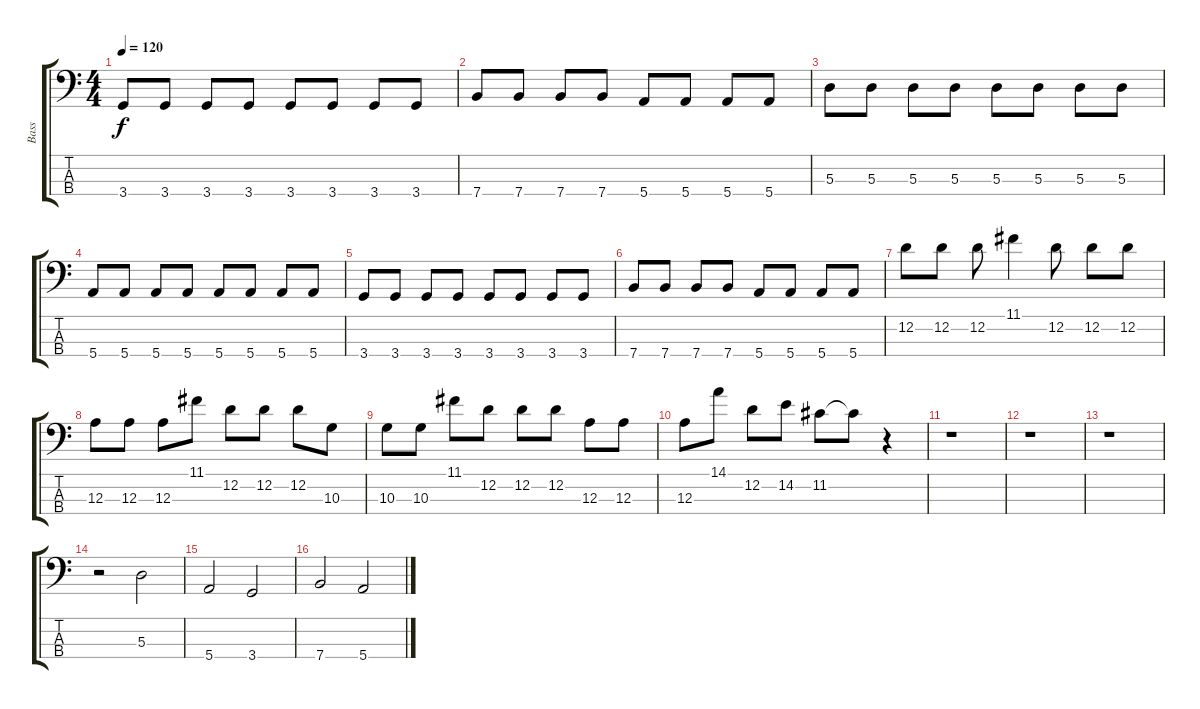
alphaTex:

\track ("Bass" "Bass") {instrument electricbasspick}
\staff {score tabs}
\tuning (G2 D2 A1 E1) {hide}
\ts (4 4)
\tempo 120
\clef f4
\ks c
3.4.8{dy f} 3.4.8 3.4.8 3.4.8 3.4.8 3.4.8 3.4.8 3.4.8 |
7.4.8 7.4.8 7.4.8 7.4.8 5.4.8 5.4.8 5.4.8 5.4.8 |
5.3.8 5.3.8 5.3.8 5.3.8 5.3.8 5.3.8 5.3.8 5.3.8 |
5.4.8 5.4.8 5.4.8 5.4.8 5.4.8 5.4.8 5.4.8 5.4.8 |
3.4.8 3.4.8 3.4.8 3.4.8 3.4.8 3.4.8 3.4.8 3.4.8 |
7.4.8 7.4.8 7.4.8 7.4.8 5.4.8 5.4.8 5.4.8 5.4.8 |
12.2.8 12.2.8 12.2.8 11.1.4 12.2.8 12.2.8 12.2.8 |
12.3.8 12.3.8 12.3.8 11.1.8 12.2.8 12.2.8 12.2.8 10.3.8 |
10.3.8 10.3.8 11.1.8 12.2.8 12.2.8 12.2.8 12.3.8 12.3.8 |
12.3.8 14.1.8 12.2.8 14.2.8 11.2.8 11.2{t}.8 r.4 |
r.1 |
r.1 |
r.1 |
r.2 5.3.2 |
5.4.2 3.4.2 |
7.4.2 5.4.2
